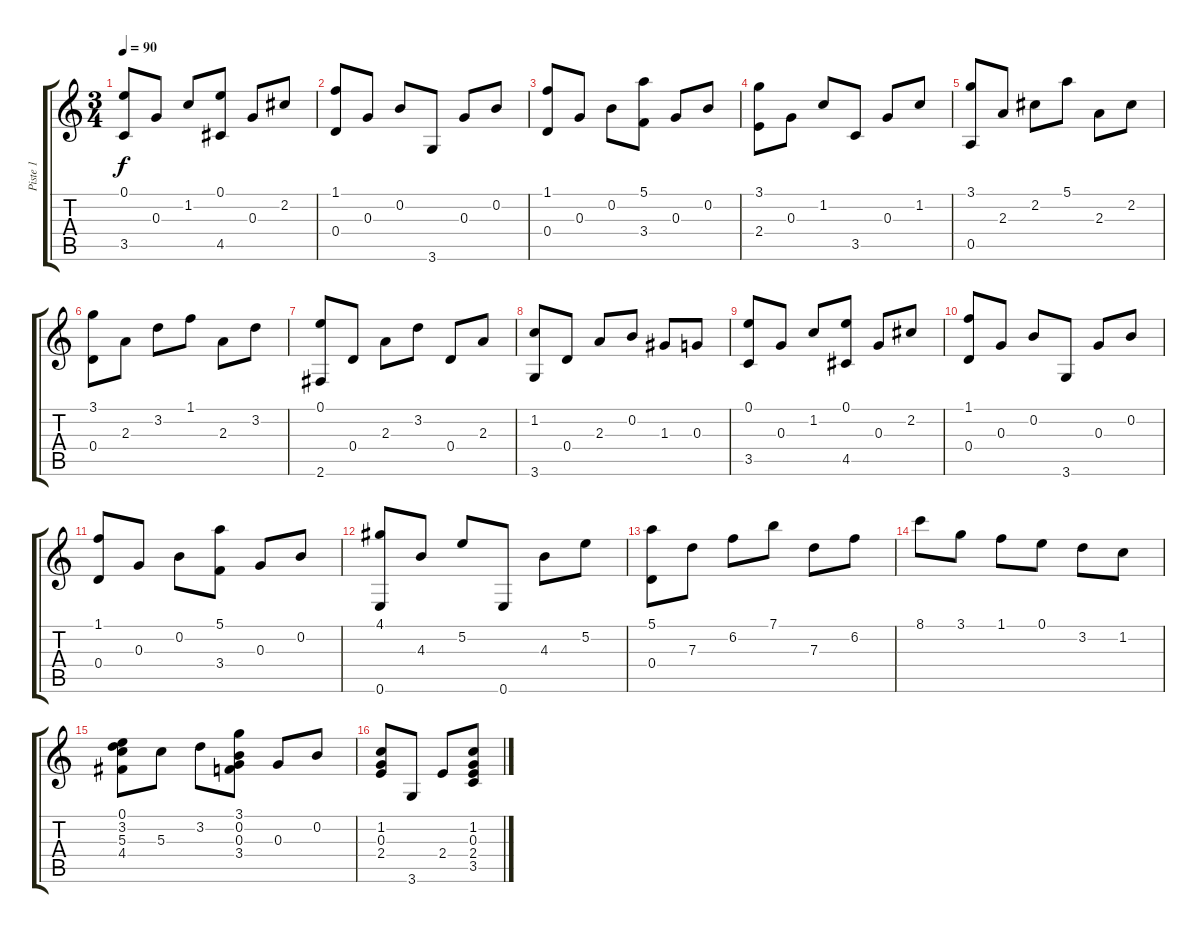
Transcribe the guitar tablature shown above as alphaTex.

\track ("Piste 1" "Piste 1") {instrument acousticguitarnylon}
\staff {score tabs}
\tuning (E4 B3 G3 D3 A2 E2) {hide}
\ts (3 4)
\tempo 90
\clef g2
\ks c
(0.1 3.5).8{dy f instrument acousticguitarnylon} 0.3.8 1.2.8 (0.1 4.5).8 0.3.8 2.2.8 |
(1.1 0.4).8 0.3.8 0.2.8 3.6.8 0.3.8 0.2.8 |
(1.1 0.4).8 0.3.8 0.2.8 (5.1 3.4).8 0.3.8 0.2.8 |
(3.1 2.4).8 0.3.8 1.2.8 3.5.8 0.3.8 1.2.8 |
(3.1 0.5).8 2.3.8 2.2.8 5.1.8 2.3.8 2.2.8 |
(3.1 0.4).8 2.3.8 3.2.8 1.1.8 2.3.8 3.2.8 |
(0.1 2.6).8 0.4.8 2.3.8 3.2.8 0.4.8 2.3.8 |
(1.2 3.6).8 0.4.8 2.3.8 0.2.8 1.3.8 0.3.8 |
(0.1 3.5).8 0.3.8 1.2.8 (0.1 4.5).8 0.3.8 2.2.8 |
(1.1 0.4).8 0.3.8 0.2.8 3.6.8 0.3.8 0.2.8 |
(1.1 0.4).8 0.3.8 0.2.8 (5.1 3.4).8 0.3.8 0.2.8 |
(4.1 0.6).8 4.3.8 5.2.8 0.6.8 4.3.8 5.2.8 |
(5.1 0.4).8 7.3.8 6.2.8 7.1.8 7.3.8 6.2.8 |
8.1.8 3.1.8 1.1.8 0.1.8 3.2.8 1.2.8 |
(0.1 3.2 5.3 4.4).8 5.3.8 3.2.8 (3.1 0.2 0.3 3.4).8 0.3.8 0.2.8 |
(1.2 0.3 2.4).8 3.6.8 2.4.8 (1.2 0.3 2.4 3.5).8
